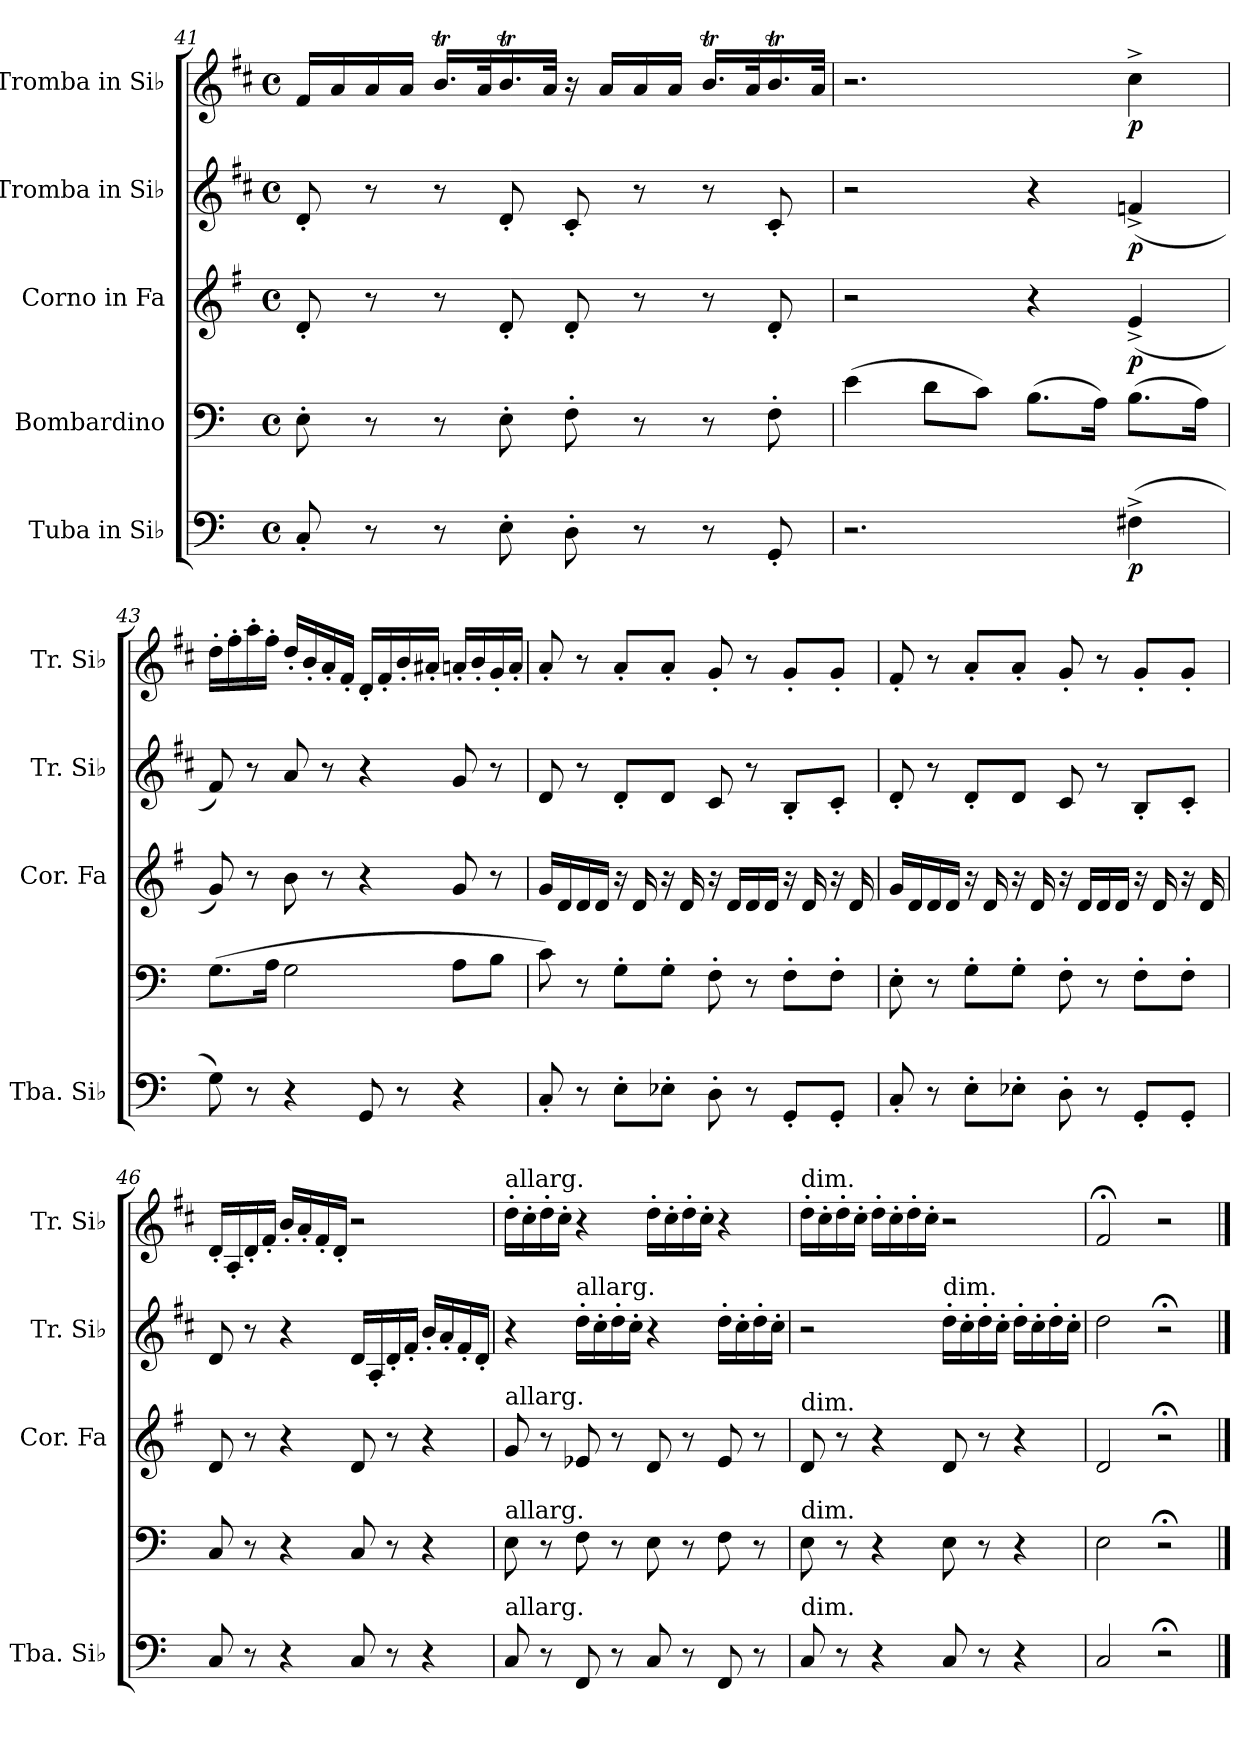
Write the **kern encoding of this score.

**kern	**dynam	**kern	**kern	**dynam	**kern	**dynam	**kern	**dynam
*part5	*part5	*part4	*part3	*part3	*part2	*part2	*part1	*part1
*staff5	*staff5	*staff4	*staff3	*staff3	*staff2	*staff2	*staff1	*staff1
*I"Tuba in Si♭	*	*I"Bombardino	*I"Corno in Fa	*	*I"Tromba in Si♭	*	*I"Tromba in Si♭	*
*I'Tba. Si♭	*	*	*I'Cor. Fa	*	*I'Tr. Si♭	*	*I'Tr. Si♭	*
*clefF4	*	*clefF4	*clefG2	*	*clefG2	*	*clefG2	*
*	*	*	*ITrd4c7	*	*ITrd1c2	*	*ITrd1c2	*
*k[]	*	*k[]	*k[]	*	*k[]	*	*k[]	*
*M4/4	*	*M4/4	*M4/4	*	*M4/4	*	*M4/4	*
*met(c)	*	*met(c)	*met(c)	*	*met(c)	*	*met(c)	*
=41	=41	=41	=41	=41	=41	=41	=41	=41
8C'/	.	8E'\	8G'/	.	8c'/	.	16e/LL	.
.	.	.	.	.	.	.	16g/	.
8r	.	8r	8r	.	8r	.	16g/	.
.	.	.	.	.	.	.	16g/JJ	.
8r	.	8r	8r	.	8r	.	16.aT/LL	.
.	.	.	.	.	.	.	32g/K	.
8E'\	.	8E'\	8G'/	.	8c'/	.	16.aT/	.
.	.	.	.	.	.	.	32g/JJk	.
8D'\	.	8F'\	8G'/	.	8B'/	.	16r	.
.	.	.	.	.	.	.	16g/LL	.
8r	.	8r	8r	.	8r	.	16g/	.
.	.	.	.	.	.	.	16g/JJ	.
8r	.	8r	8r	.	8r	.	16.aT/LL	.
.	.	.	.	.	.	.	32g/K	.
8GG'/	.	8F'\	8G'/	.	8B'/	.	16.aT/	.
.	.	.	.	.	.	.	32g/JJk	.
!!LO:PB:g=z
=42	=42	=42	=42	=42	=42	=42	=42	=42
2.r	.	(4e\	2r	.	2r	.	2.r	.
.	.	8d\L	.	.	.	.	.	.
.	.	8c\J)	.	.	.	.	.	.
.	.	(8.B\L	4r	.	4r	.	.	.
.	.	16A\Jk)	.	.	.	.	.	.
!	!LO:DY:b	!	!	!LO:DY:b	!	!LO:DY:b	!	!LO:DY:b
(4F#X^\	p	(8.B\L	(4A^/	p	(4e-X^/	p	4b^\	p
.	.	16A\Jk)	.	.	.	.	.	.
=43	=43	=43	=43	=43	=43	=43	=43	=43
8G\)	.	(8.G\L	8c/)	.	8e/)	.	16cc'\LL	.
.	.	.	.	.	.	.	16ee'\	.
8r	.	.	8r	.	8r	.	16gg'\	.
.	.	16A\Jk	.	.	.	.	16ee'\JJ	.
4r	.	2G\	8e\	.	8g/	.	16cc'/LL	.
.	.	.	.	.	.	.	16a'/	.
.	.	.	8r	.	8r	.	16g'/	.
.	.	.	.	.	.	.	16e'/JJ	.
8GG/	.	.	4r	.	4r	.	16c'/LL	.
.	.	.	.	.	.	.	16e'/	.
8r	.	.	.	.	.	.	16a'/	.
.	.	.	.	.	.	.	16g#X'/JJ	.
4r	.	8A\L	8c/	.	8f/	.	16gn'/LL	.
.	.	.	.	.	.	.	16a'/	.
.	.	8B\J	8r	.	8r	.	16f'/	.
.	.	.	.	.	.	.	16g'/JJ	.
!!LO:LB:g=z
=44	=44	=44	=44	=44	=44	=44	=44	=44
8C'/	.	8c\)	16c/LL	.	8c/	.	8g'/	.
.	.	.	16G/	.	.	.	.	.
8r	.	8r	16G/	.	8r	.	8r	.
.	.	.	16G/JJ	.	.	.	.	.
8E'\L	.	8G'\L	16r	.	8c'/L	.	8g'/L	.
.	.	.	16G/	.	.	.	.	.
8E-X'\J	.	8G'\J	16r	.	8c/J	.	8g'/J	.
.	.	.	16G/	.	.	.	.	.
8D'\	.	8F'\	16r	.	8B/	.	8f'/	.
.	.	.	16G/LL	.	.	.	.	.
8r	.	8r	16G/	.	8r	.	8r	.
.	.	.	16G/JJ	.	.	.	.	.
8GG'/L	.	8F'\L	16r	.	8A'/L	.	8f'/L	.
.	.	.	16G/	.	.	.	.	.
8GG'/J	.	8F'\J	16r	.	8B'/J	.	8f'/J	.
.	.	.	16G/	.	.	.	.	.
=45	=45	=45	=45	=45	=45	=45	=45	=45
8C'/	.	8E'\	16c/LL	.	8c'/	.	8e'/	.
.	.	.	16G/	.	.	.	.	.
8r	.	8r	16G/	.	8r	.	8r	.
.	.	.	16G/JJ	.	.	.	.	.
8E'\L	.	8G'\L	16r	.	8c'/L	.	8g'/L	.
.	.	.	16G/	.	.	.	.	.
8E-X'\J	.	8G'\J	16r	.	8c/J	.	8g'/J	.
.	.	.	16G/	.	.	.	.	.
8D'\	.	8F'\	16r	.	8B/	.	8f'/	.
.	.	.	16G/LL	.	.	.	.	.
8r	.	8r	16G/	.	8r	.	8r	.
.	.	.	16G/JJ	.	.	.	.	.
8GG'/L	.	8F'\L	16r	.	8A'/L	.	8f'/L	.
.	.	.	16G/	.	.	.	.	.
8GG'/J	.	8F'\J	16r	.	8B'/J	.	8f'/J	.
.	.	.	16G/	.	.	.	.	.
!!LO:PB:g=z
=46	=46	=46	=46	=46	=46	=46	=46	=46
8C/	.	8C/	8G/	.	8c/	.	16c'/LL	.
.	.	.	.	.	.	.	16G'/	.
8r	.	8r	8r	.	8r	.	16c'/	.
.	.	.	.	.	.	.	16e'/JJ	.
4r	.	4r	4r	.	4r	.	16a'/LL	.
.	.	.	.	.	.	.	16g'/	.
.	.	.	.	.	.	.	16e'/	.
.	.	.	.	.	.	.	16c'/JJ	.
8C/	.	8C/	8G/	.	16c/LL	.	2r	.
.	.	.	.	.	16G'/	.	.	.
8r	.	8r	8r	.	16c'/	.	.	.
.	.	.	.	.	16e'/JJ	.	.	.
4r	.	4r	4r	.	16a'/LL	.	.	.
.	.	.	.	.	16g'/	.	.	.
.	.	.	.	.	16e'/	.	.	.
.	.	.	.	.	16c'/JJ	.	.	.
=47	=47	=47	=47	=47	=47	=47	=47	=47
!	!	!	!	!	!	!	!LO:TX:a:t=allarg.	!
!	!	!	!LO:TX:a:t=allarg.	!	!	!	!	!
!	!	!LO:TX:a:t=allarg.	!	!	!	!	!	!
!LO:TX:a:t=allarg.	!	!	!	!	!	!	!	!
8C/	.	8E\	8c/	.	4r	.	16cc'\LL	.
.	.	.	.	.	.	.	16b'\	.
8r	.	8r	8r	.	.	.	16cc'\	.
.	.	.	.	.	.	.	16b'\JJ	.
!	!	!	!	!	!LO:TX:a:t=allarg.	!	!	!
8FF/	.	8F\	8A-X/	.	16cc'\LL	.	4r	.
.	.	.	.	.	16b'\	.	.	.
8r	.	8r	8r	.	16cc'\	.	.	.
.	.	.	.	.	16b'\JJ	.	.	.
8C/	.	8E\	8G/	.	4r	.	16cc'\LL	.
.	.	.	.	.	.	.	16b'\	.
8r	.	8r	8r	.	.	.	16cc'\	.
.	.	.	.	.	.	.	16b'\JJ	.
8FF/	.	8F\	8A-/	.	16cc'\LL	.	4r	.
.	.	.	.	.	16b'\	.	.	.
8r	.	8r	8r	.	16cc'\	.	.	.
.	.	.	.	.	16b'\JJ	.	.	.
!!LO:LB:g=z
=48	=48	=48	=48	=48	=48	=48	=48	=48
!	!	!	!	!	!	!	!LO:TX:a:t=dim.	!
!	!	!	!LO:TX:a:t=dim.	!	!	!	!	!
!	!	!LO:TX:a:t=dim.	!	!	!	!	!	!
!LO:TX:a:t=dim.	!	!	!	!	!	!	!	!
8C/	.	8E\	8G/	.	2r	.	16cc'\LL	.
.	.	.	.	.	.	.	16b'\	.
8r	.	8r	8r	.	.	.	16cc'\	.
.	.	.	.	.	.	.	16b'\JJ	.
4r	.	4r	4r	.	.	.	16cc'\LL	.
.	.	.	.	.	.	.	16b'\	.
.	.	.	.	.	.	.	16cc'\	.
.	.	.	.	.	.	.	16b'\JJ	.
!	!	!	!	!	!LO:TX:a:t=dim.	!	!	!
8C/	.	8E\	8G/	.	16cc'\LL	.	2r	.
.	.	.	.	.	16b'\	.	.	.
8r	.	8r	8r	.	16cc'\	.	.	.
.	.	.	.	.	16b'\JJ	.	.	.
4r	.	4r	4r	.	16cc'\LL	.	.	.
.	.	.	.	.	16b'\	.	.	.
.	.	.	.	.	16cc'\	.	.	.
.	.	.	.	.	16b'\JJ	.	.	.
=49	=49	=49	=49	=49	=49	=49	=49	=49
2C/	.	2E\	2G/	.	2cc\	.	2e;</	.
2r;<	.	2r;<	2r;<	.	2r;<	.	2r	.
==	==	==	==	==	==	==	==	==
*-	*-	*-	*-	*-	*-	*-	*-	*-
